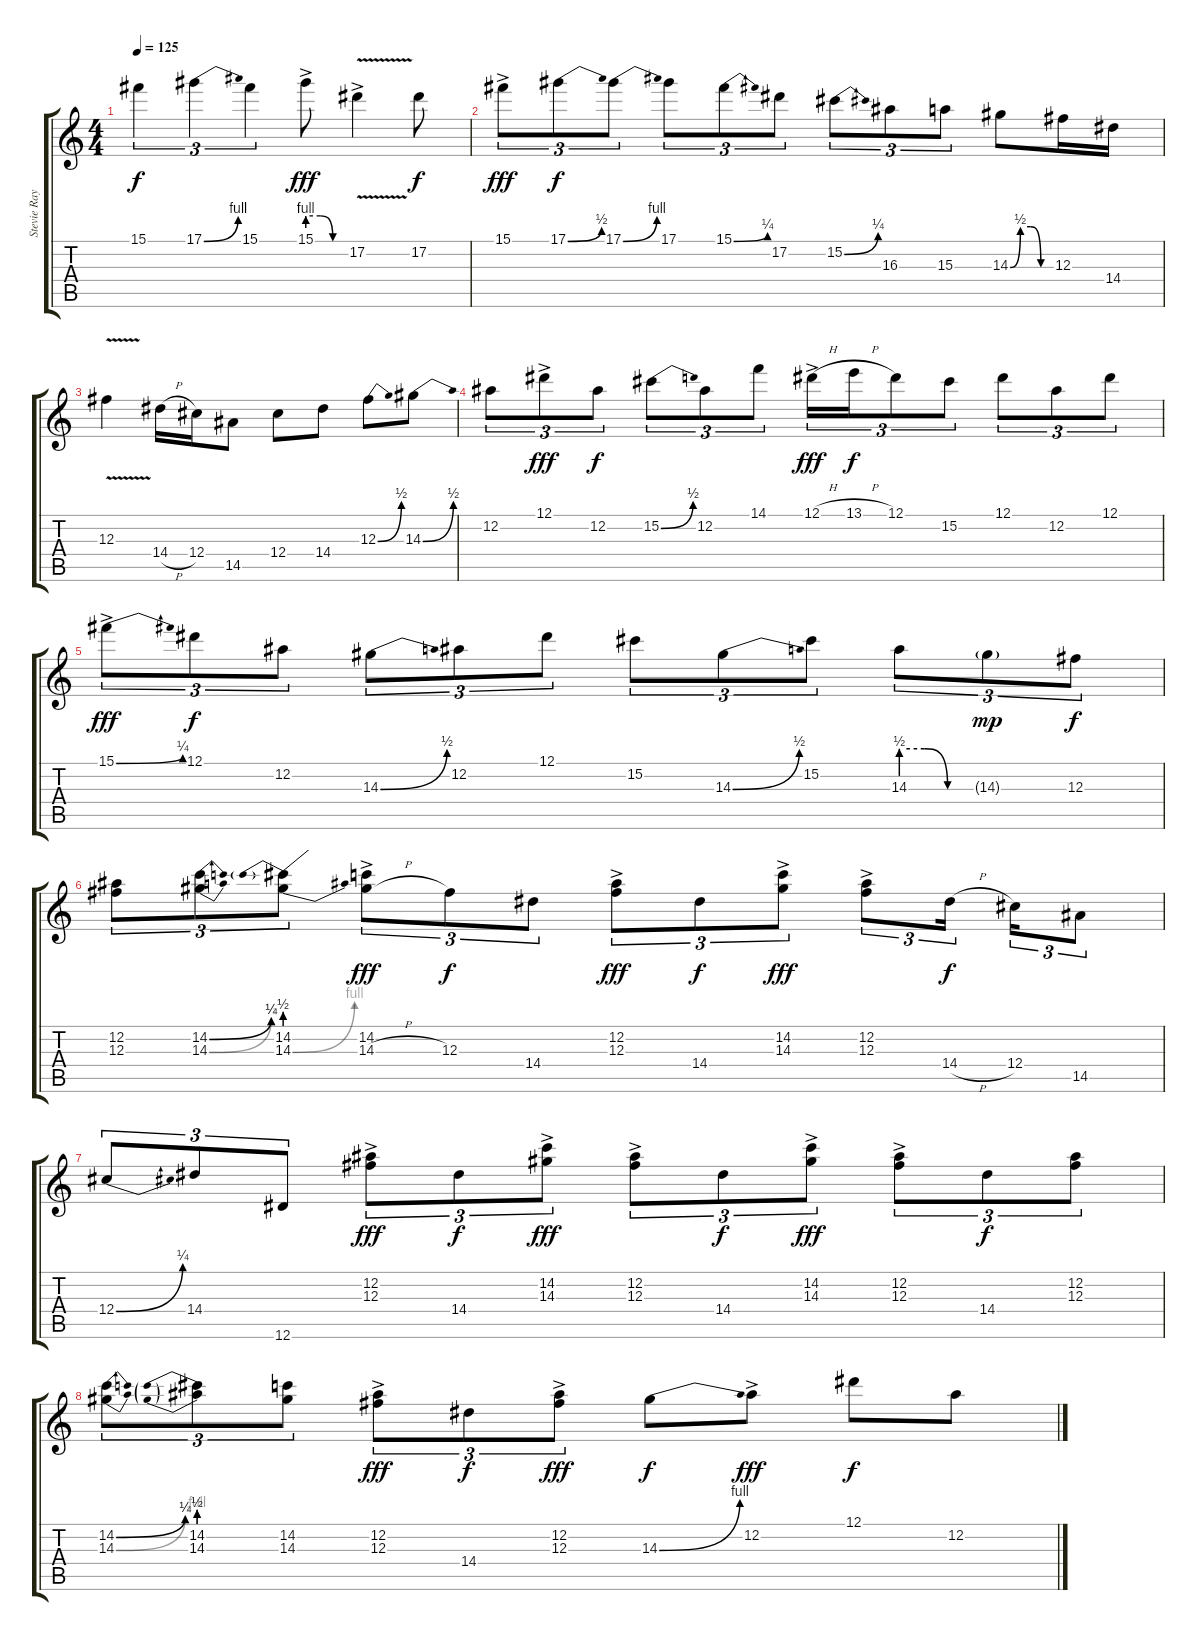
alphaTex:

\track ("Stevie Ray Vaughan" "Stevie Ray") {instrument overdrivenguitar}
\staff {score tabs}
\tuning (Eb4 Bb3 Gb3 Db3 Ab2 Eb2) {hide}
\ts (4 4)
\tempo 125
\clef g2
\ks c
15.1.4{tu (3 2) dy f} 17.1{be (bend 0 0 60 4)}.4{tu (3 2)} 15.1.4{tu (3 2)} 15.1{be (custom 0 4 20 4 40 0 60 0) ac}.8{dy fff} 17.2{v ac}.4 17.2.8{dy f} |
15.1{ac}.8{tu (3 2) dy fff} 17.1{be (bend 0 0 60 2)}.8{tu (3 2) dy f} 17.1{be (bend 0 0 60 4)}.8{tu (3 2)} 17.1.8{tu (3 2)} 15.1{be (bend 0 0 60 1)}.8{tu (3 2)} 17.2.8{tu (3 2)} 15.2{be (bend 0 0 60 1)}.8{tu (3 2)} 16.3.8{tu (3 2)} 15.3.8{tu (3 2)} 14.3{be (custom 0 0 15 2 30 2 45 0 60 0)}.8 12.3.16 14.4.16 |
12.3{v}.4 14.4{h}.16 12.4.16 14.5.8 12.4.8 14.4.8 12.3{be (bend 0 0 60 2)}.8 14.3{be (bend 0 0 60 2)}.8 |
12.2.8{tu (3 2)} 12.1{ac}.8{tu (3 2) dy fff} 12.2.8{tu (3 2) dy f} 15.2{be (bend 0 0 60 2)}.8{tu (3 2)} 12.2.8{tu (3 2)} 14.1.8{tu (3 2)} 12.1{h ac}.16{tu (3 2) dy fff} 13.1{h}.16{tu (3 2) dy f} 12.1.8{tu (3 2)} 15.2.8{tu (3 2)} 12.1.8{tu (3 2)} 12.2.8{tu (3 2)} 12.1.8{tu (3 2)} |
15.1{be (bend 0 0 60 1) ac}.8{tu (3 2) dy fff} 12.1.8{tu (3 2) dy f} 12.2.8{tu (3 2)} 14.3{be (bend 0 0 60 2)}.8{tu (3 2)} 12.2.8{tu (3 2)} 12.1.8{tu (3 2)} 15.2.8{tu (3 2)} 14.3{be (bend 0 0 60 2)}.8{tu (3 2)} 15.2.8{tu (3 2)} 14.3{be (custom 0 2 20 2 40 0 60 0)}.8{tu (3 2)} 14.3{g}.8{tu (3 2) dy mp} 12.3.8{tu (3 2) dy f} |
(12.2 12.3).8{tu (3 2)} (14.2{be (bend 0 0 60 1)} 14.3{be (bend 0 0 60 2)}).8{tu (3 2)} (14.2{be (prebend 0 2 60 2)} 14.3{be (bend 0 0 60 4)}).8{tu (3 2)} (14.2{ac} 14.3{h ac}).8{tu (3 2) dy fff} 12.3.8{tu (3 2) dy f} 14.4.8{tu (3 2)} (12.2{ac} 12.3{ac}).8{tu (3 2) dy fff} 14.4.8{tu (3 2) dy f} (14.2{ac} 14.3{ac}).8{tu (3 2) dy fff} (12.2{ac} 12.3{ac}).8{tu (3 2)} 14.4{h}.16{tu (3 2) dy f} 12.4.16{tu (3 2)} 14.5.8{tu (3 2)} |
12.4{be (bend 0 0 60 1)}.8{tu (3 2)} 14.4.8{tu (3 2)} 12.6.8{tu (3 2)} (12.2{ac} 12.3{ac}).8{tu (3 2) dy fff} 14.4.8{tu (3 2) dy f} (14.2{ac} 14.3{ac}).8{tu (3 2) dy fff} (12.2{ac} 12.3{ac}).8{tu (3 2)} 14.4.8{tu (3 2) dy f} (14.2{ac} 14.3{ac}).8{tu (3 2) dy fff} (12.2{ac} 12.3{ac}).8{tu (3 2)} 14.4.8{tu (3 2) dy f} (12.2 12.3).8{tu (3 2)} |
(14.2{be (bend 0 0 60 1)} 14.3{be (bend 0 0 60 2)}).8{tu (3 2)} (14.2{be (prebend 0 2 60 2)} 14.3{be (prebend 0 4 60 4)}).8{tu (3 2)} (14.2 14.3).8{tu (3 2)} (12.2{ac} 12.3{ac}).8{tu (3 2) dy fff} 14.4.8{tu (3 2) dy f} (12.2{ac} 12.3{ac}).8{tu (3 2) dy fff} 14.3{be (bend 0 0 60 4)}.8{dy f} 12.2{ac}.8{dy fff} 12.1.8{dy f} 12.2.8
